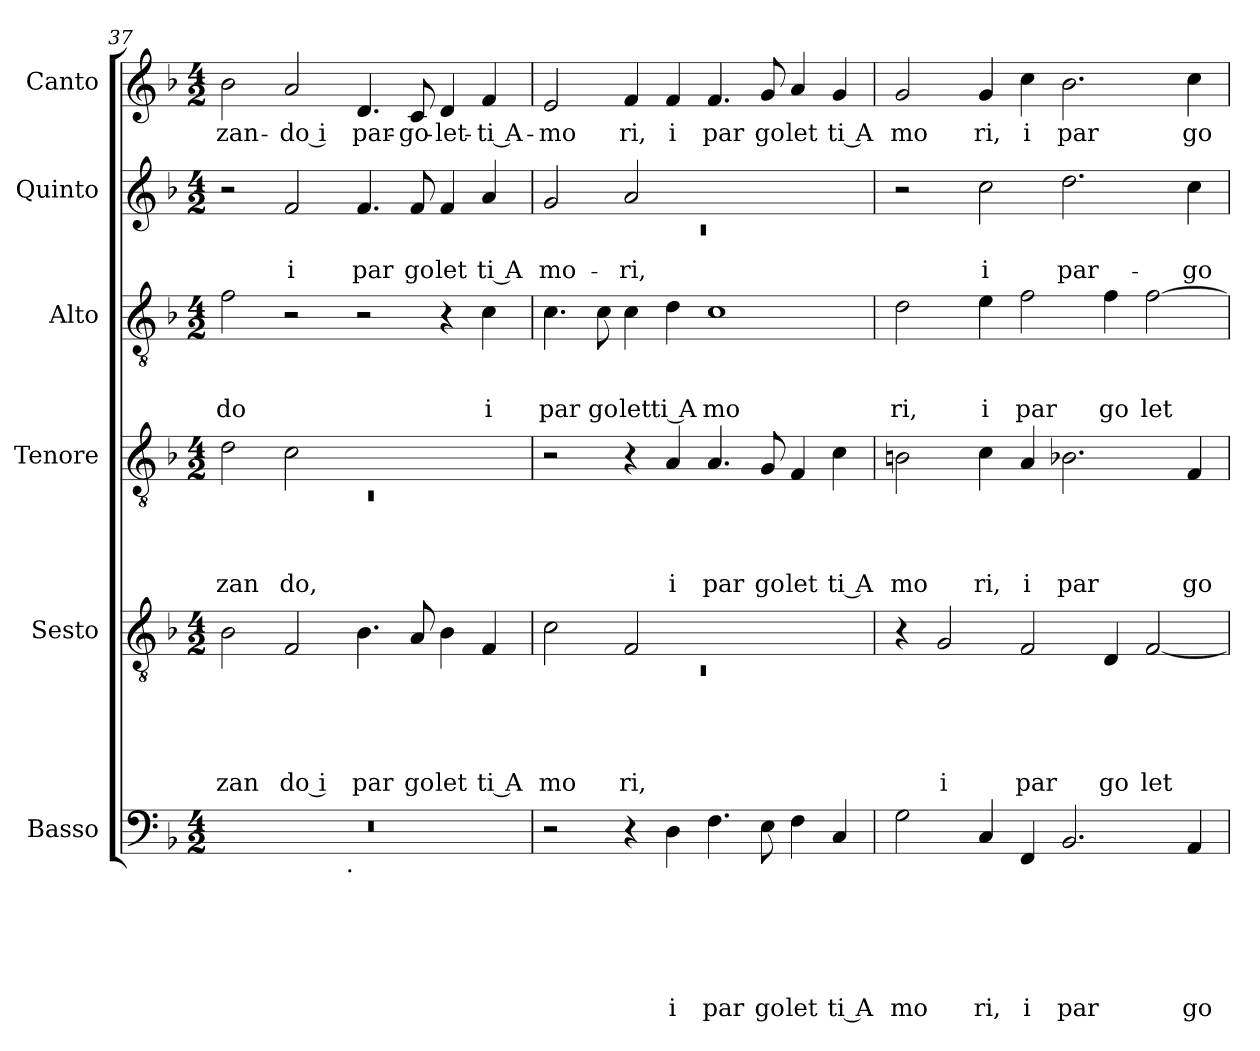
**kern	**text	**text	**text	**text	**text	**text	**kern	**text	**text	**text	**text	**text	**kern	**text	**text	**text	**text	**kern	**text	**text	**text	**kern	**text	**text	**kern	**text
*part6	*part6	*part6	*part6	*part6	*part6	*part6	*part5	*part5	*part5	*part5	*part5	*part5	*part4	*part4	*part4	*part4	*part4	*part3	*part3	*part3	*part3	*part2	*part2	*part2	*part1	*part1
*staff6	*staff6	*staff6	*staff6	*staff6	*staff6	*staff6	*staff5	*staff5	*staff5	*staff5	*staff5	*staff5	*staff4	*staff4	*staff4	*staff4	*staff4	*staff3	*staff3	*staff3	*staff3	*staff2	*staff2	*staff2	*staff1	*staff1
*I"Basso	*	*	*	*	*	*	*I"Sesto	*	*	*	*	*	*I"Tenore	*	*	*	*	*I"Alto	*	*	*	*I"Quinto	*	*	*I"Canto	*
*clefF4	*	*	*	*	*	*	*clefGv2	*	*	*	*	*	*clefGv2	*	*	*	*	*clefGv2	*	*	*	*clefG2	*	*	*clefG2	*
*k[b-]	*	*	*	*	*	*	*k[b-]	*	*	*	*	*	*k[b-]	*	*	*	*	*k[b-]	*	*	*	*k[b-]	*	*	*k[b-]	*
*F:	*	*	*	*	*	*	*F:	*	*	*	*	*	*F:	*	*	*	*	*F:	*	*	*	*F:	*	*	*F:	*
*M4/2	*	*	*	*	*	*	*M4/2	*	*	*	*	*	*M4/2	*	*	*	*	*M4/2	*	*	*	*M4/2	*	*	*M4/2	*
=37	=37	=37	=37	=37	=37	=37	=37	=37	=37	=37	=37	=37	=37	=37	=37	=37	=37	=37	=37	=37	=37	=37	=37	=37	=37	=37
*	*	*	*	*	*	*	*	*	*	*	*	*	*^	*	*	*	*	*	*	*	*	*	*	*	*	*
!	!	!	!	!	!	!	!	!	!	!	!	!LO:LY:b	!	!LO:N:vis=1	!	!	!	!LO:LY:b	!	!	!	!LO:LY:b	!	!	!	!	!LO:LY:b
*^	*	*	*	*	*	*	*	*	*	*	*	*	*	*	*	*	*	*	*	*	*	*	*	*	*	*	*
0r	2ryy	.	.	.	.	.	.	2B-\	.	.	.	.	zan	2d\	0rC	.	.	.	zan	2f\	.	.	-do	2r	.	.	2b-\	-zan-
!	!	!	!	!	!	!	!	!	!	!	!	!	!LO:LY:b:rj	!	!	!	!	!	!LO:LY:b	!	!	!	!	!	!	!LO:LY:b	!	!LO:LY:b:rj
.	4...ryy	.	.	.	.	.	.	2F/	.	.	.	.	do i	2c\	.	.	.	.	do,	2r	.	.	.	2f/	.	i	2a/	-do i
!	!LO:TX:b:t=.	!	!	!	!	!	!	!	!	!	!	!	!	!	!	!	!	!	!	!	!	!	!	!	!	!	!	!
.	1ryy	.	.	.	.	.	.	.	.	.	.	.	.	.	.	.	.	.	.	.	.	.	.	.	.	.	.	.
!	!	!	!	!	!	!	!	!	!	!	!	!	!LO:LY:b	!	!	!	!	!	!	!	!	!	!	!	!	!LO:LY:b	!	!LO:LY:b
.	.	.	.	.	.	.	.	4.B-\	.	.	.	.	par	1ryy	.	.	.	.	.	2r	.	.	.	4.f/	.	par	4.d/	par-
!	!	!	!	!	!	!	!	!	!	!	!	!	!LO:LY:b	!	!	!	!	!	!	!	!	!	!	!	!	!LO:LY:b	!	!LO:LY:b
.	.	.	.	.	.	.	.	8A/	.	.	.	.	go	.	.	.	.	.	.	.	.	.	.	8f/	.	go	8c/	-go-
!	!	!	!	!	!	!	!	!	!	!	!	!	!LO:LY:b	!	!	!	!	!	!	!	!	!	!	!	!	!LO:LY:b	!	!LO:LY:b
.	.	.	.	.	.	.	.	4B-\	.	.	.	.	let	.	.	.	.	.	.	4r	.	.	.	4f/	.	let	4d/	-let-
!	!	!	!	!	!	!	!	!	!	!	!	!	!LO:LY:b:rj	!	!	!	!	!	!	!	!	!	!LO:LY:b	!	!	!LO:LY:b:rj	!	!LO:LY:b:rj
.	.	.	.	.	.	.	.	4F/	.	.	.	.	ti A	.	.	.	.	.	.	4c\	.	.	i	4a/	.	ti A	4f/	-ti A-
.	32ryy	.	.	.	.	.	.	.	.	.	.	.	.	.	.	.	.	.	.	.	.	.	.	.	.	.	.	.
!!LO:PB:g=z
=38	=38	=38	=38	=38	=38	=38	=38	=38	=38	=38	=38	=38	=38	=38	=38	=38	=38	=38	=38	=38	=38	=38	=38	=38	=38	=38	=38	=38
*	*	*	*	*	*	*	*	*^	*	*	*	*	*	*	*	*	*	*	*	*	*	*	*	*^	*	*	*	*
!	!	!	!	!	!	!	!	!	!LO:N:vis=1	!	!	!	!	!LO:LY:b	!	!	!	!	!	!	!	!	!	!LO:LY:b	!	!LO:N:vis=1	!	!LO:LY:b	!	!LO:LY:b
*v	*v	*	*	*	*	*	*	*	*	*	*	*	*	*	*v	*v	*	*	*	*	*	*	*	*	*	*	*	*	*	*
2r	.	.	.	.	.	.	2c\	0rC	.	.	.	.	mo	2r	.	.	.	.	4.c\	.	.	par	2g/	0rc	.	mo-	2e/	-mo
!	!	!	!	!	!	!	!	!	!	!	!	!	!	!	!	!	!	!	!	!	!	!LO:LY:b	!	!	!	!	!	!
.	.	.	.	.	.	.	.	.	.	.	.	.	.	.	.	.	.	.	8c\	.	.	go	.	.	.	.	.	.
!	!	!	!	!	!	!	!	!	!	!	!	!	!LO:LY:b	!	!	!	!	!	!	!	!	!LO:LY:b	!	!	!	!LO:LY:b	!	!LO:LY:b
4r	.	.	.	.	.	.	2F/	.	.	.	.	.	ri,	4r	.	.	.	.	4c\	.	.	let	2a/	.	.	-ri,	4f/	ri,
!	!	!	!	!	!	!LO:LY:b	!	!	!	!	!	!	!	!	!	!	!	!LO:LY:b	!	!	!	!LO:LY:b:rj	!	!	!	!	!	!LO:LY:b
4D\	.	.	.	.	.	i	.	.	.	.	.	.	.	4A/	.	.	.	i	4d\	.	.	ti A	.	.	.	.	4f/	i
!	!	!	!	!	!	!LO:LY:b	!	!	!	!	!	!	!	!	!	!	!	!LO:LY:b	!	!	!	!LO:LY:b	!	!	!	!	!	!LO:LY:b
4.F\	.	.	.	.	.	par	1ryy	.	.	.	.	.	.	4.A/	.	.	.	par	1c	.	.	mo	1ryy	.	.	.	4.f/	par
!	!	!	!	!	!	!LO:LY:b	!	!	!	!	!	!	!	!	!	!	!	!LO:LY:b	!	!	!	!	!	!	!	!	!	!LO:LY:b
8E\	.	.	.	.	.	go	.	.	.	.	.	.	.	8G/	.	.	.	go	.	.	.	.	.	.	.	.	8g/	go
!	!	!	!	!	!	!LO:LY:b	!	!	!	!	!	!	!	!	!	!	!	!LO:LY:b	!	!	!	!	!	!	!	!	!	!LO:LY:b
4F\	.	.	.	.	.	let	.	.	.	.	.	.	.	4F/	.	.	.	let	.	.	.	.	.	.	.	.	4a/	let
!	!	!	!	!	!	!LO:LY:b:rj	!	!	!	!	!	!	!	!	!	!	!	!LO:LY:b:rj	!	!	!	!	!	!	!	!	!	!LO:LY:b:rj
4C/	.	.	.	.	.	ti A	.	.	.	.	.	.	.	4c\	.	.	.	ti A	.	.	.	.	.	.	.	.	4g/	ti A
*	*	*	*	*	*	*	*v	*v	*	*	*	*	*	*	*	*	*	*	*	*	*	*	*v	*v	*	*	*	*
=39	=39	=39	=39	=39	=39	=39	=39	=39	=39	=39	=39	=39	=39	=39	=39	=39	=39	=39	=39	=39	=39	=39	=39	=39	=39	=39
!	!	!	!	!	!	!LO:LY:b	!	!	!	!	!	!	!	!	!	!	!LO:LY:b	!	!	!	!LO:LY:b	!	!	!	!	!LO:LY:b
2G\	.	.	.	.	.	mo	4r	.	.	.	.	.	2Bn\	.	.	.	mo	2d\	.	.	ri,	2r	.	.	2g/	mo
!	!	!	!	!	!	!	!	!	!	!	!	!LO:LY:b	!	!	!	!	!	!	!	!	!	!	!	!	!	!
.	.	.	.	.	.	.	2G/	.	.	.	.	i	.	.	.	.	.	.	.	.	.	.	.	.	.	.
!	!	!	!	!	!	!LO:LY:b	!	!	!	!	!	!	!	!	!	!	!LO:LY:b	!	!	!	!LO:LY:b	!	!	!LO:LY:b	!	!LO:LY:b
4C/	.	.	.	.	.	ri,	.	.	.	.	.	.	4c\	.	.	.	ri,	4e\	.	.	i	2cc\	.	i	4g/	ri,
!	!	!	!	!	!	!LO:LY:b	!	!	!	!	!	!LO:LY:b	!	!	!	!	!LO:LY:b	!	!	!	!LO:LY:b	!	!	!	!	!LO:LY:b
4FF/	.	.	.	.	.	i	2F/	.	.	.	.	par	4A/	.	.	.	i	2f\	.	.	par	.	.	.	4cc\	i
!	!	!	!	!	!	!LO:LY:b	!	!	!	!	!	!	!	!	!	!	!LO:LY:b	!	!	!	!	!	!	!LO:LY:b	!	!LO:LY:b
2.BB-/	.	.	.	.	.	par	.	.	.	.	.	.	2.B-X\	.	.	.	par	.	.	.	.	2.dd\	.	par-	2.b-\	par
!	!	!	!	!	!	!	!	!	!	!	!	!LO:LY:b	!	!	!	!	!	!	!	!	!LO:LY:b	!	!	!	!	!
.	.	.	.	.	.	.	4D/	.	.	.	.	go	.	.	.	.	.	4f\	.	.	go	.	.	.	.	.
!	!	!	!	!	!	!	!	!	!	!	!	!LO:LY:b	!	!	!	!	!	!	!	!	!LO:LY:b	!	!	!	!	!
.	.	.	.	.	.	.	[<2F/	.	.	.	.	let	.	.	.	.	.	[>2f\	.	.	let	.	.	.	.	.
!	!	!	!	!	!	!LO:LY:b	!	!	!	!	!	!	!	!	!	!	!LO:LY:b	!	!	!	!	!	!	!LO:LY:b	!	!LO:LY:b
4AA/	.	.	.	.	.	go	.	.	.	.	.	.	4F/	.	.	.	go	.	.	.	.	4cc\	.	-go-	4cc\	go
=	=	=	=	=	=	=	=	=	=	=	=	=	=	=	=	=	=	=	=	=	=	=	=	=	=	=
*-	*-	*-	*-	*-	*-	*-	*-	*-	*-	*-	*-	*-	*-	*-	*-	*-	*-	*-	*-	*-	*-	*-	*-	*-	*-	*-
